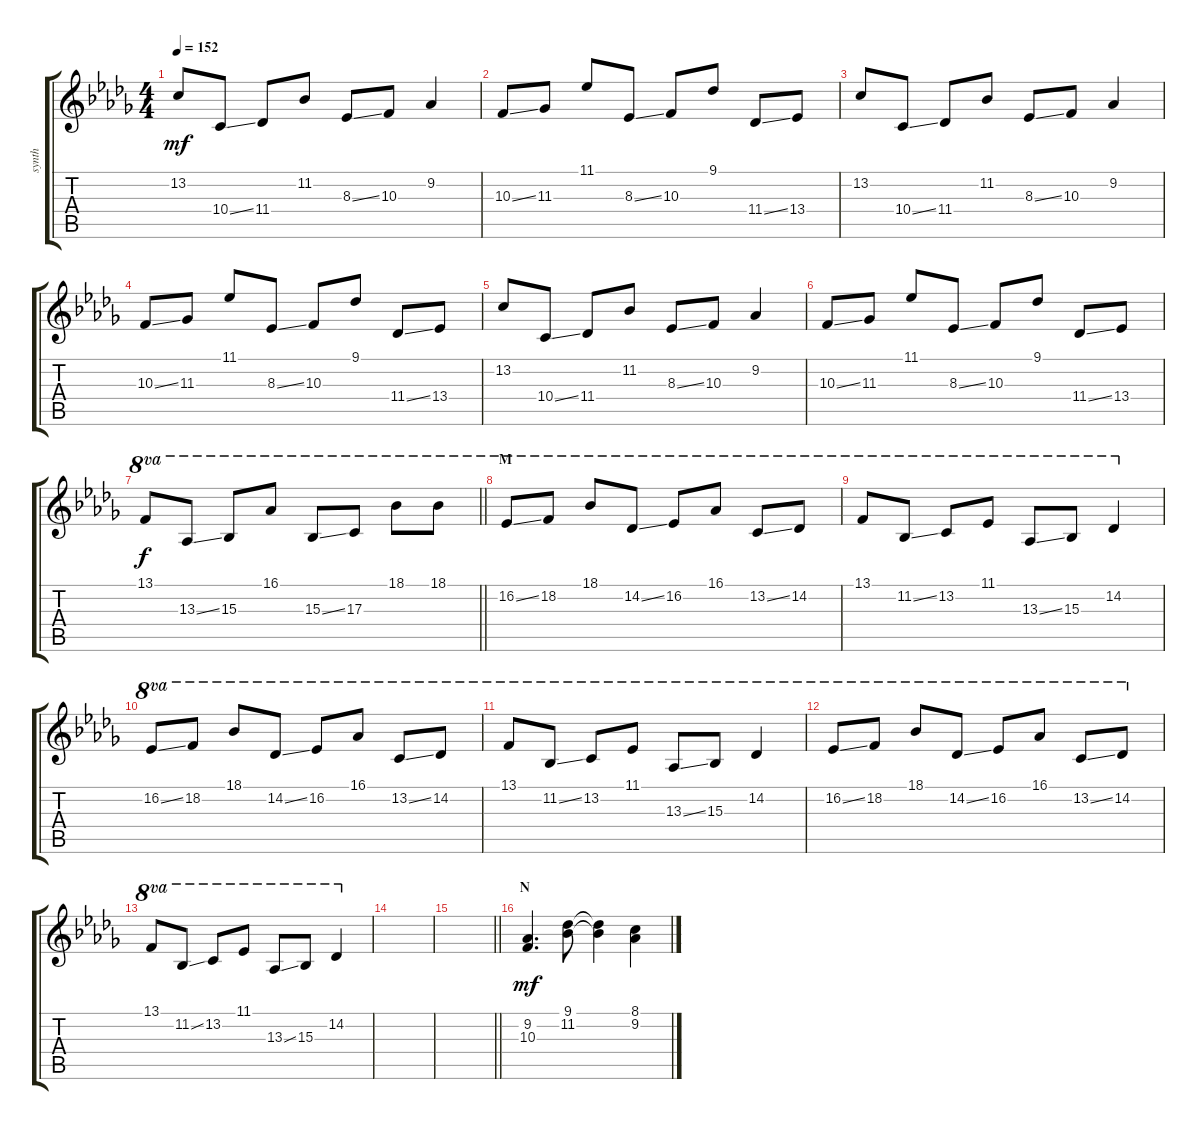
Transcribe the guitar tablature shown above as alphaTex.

\track ("synth" "synth") {instrument tremolostrings}
\staff {score tabs}
\tuning (E4 B3 G3 D3 A2 E2) {hide}
\ts (4 4)
\tempo 152
\clef g2
\ks db
13.2.8{dy mf} 10.4{ss}.8 11.4.8 11.2.8 8.3{ss}.8 10.3.8 9.2.4 |
10.3{ss}.8 11.3.8 11.1.8 8.3{ss}.8 10.3.8 9.1.8 11.4{ss}.8 13.4.8 |
13.2.8 10.4{ss}.8 11.4.8 11.2.8 8.3{ss}.8 10.3.8 9.2.4 |
10.3{ss}.8 11.3.8 11.1.8 8.3{ss}.8 10.3.8 9.1.8 11.4{ss}.8 13.4.8 |
13.2.8 10.4{ss}.8 11.4.8 11.2.8 8.3{ss}.8 10.3.8 9.2.4 |
10.3{ss}.8 11.3.8 11.1.8 8.3{ss}.8 10.3.8 9.1.8 11.4{ss}.8 13.4.8 |
\barLineRight lightlight
13.1.8{ot 8va dy f} 13.3{ss}.8{ot 8va} 15.3.8{ot 8va} 16.1.8{ot 8va} 15.3{ss}.8{ot 8va} 17.3.8{ot 8va} 18.1.8{ot 8va} 18.1.8{ot 8va} |
\section ("" "M")
16.2{ss}.8{ot 8va} 18.2.8{ot 8va} 18.1.8{ot 8va} 14.2{ss}.8{ot 8va} 16.2.8{ot 8va} 16.1.8{ot 8va} 13.2{ss}.8{ot 8va} 14.2.8{ot 8va} |
13.1.8{ot 8va} 11.2{ss}.8{ot 8va} 13.2.8{ot 8va} 11.1.8{ot 8va} 13.3{ss}.8{ot 8va} 15.3.8{ot 8va} 14.2.4{ot 8va} |
16.2{ss}.8{ot 8va} 18.2.8{ot 8va} 18.1.8{ot 8va} 14.2{ss}.8{ot 8va} 16.2.8{ot 8va} 16.1.8{ot 8va} 13.2{ss}.8{ot 8va} 14.2.8{ot 8va} |
13.1.8{ot 8va} 11.2{ss}.8{ot 8va} 13.2.8{ot 8va} 11.1.8{ot 8va} 13.3{ss}.8{ot 8va} 15.3.8{ot 8va} 14.2.4{ot 8va} |
16.2{ss}.8{ot 8va} 18.2.8{ot 8va} 18.1.8{ot 8va} 14.2{ss}.8{ot 8va} 16.2.8{ot 8va} 16.1.8{ot 8va} 13.2{ss}.8{ot 8va} 14.2.8{ot 8va} |
13.1.8{ot 8va} 11.2{ss}.8{ot 8va} 13.2.8{ot 8va} 11.1.8{ot 8va} 13.3{ss}.8{ot 8va} 15.3.8{ot 8va} 14.2.4{ot 8va} |
|
\barLineRight lightlight
|
\section ("" "N")
(9.2 10.3).4{d dy mf} (9.1 11.2).8 (9.1{t} 11.2{t}).4 (8.1 9.2).4
